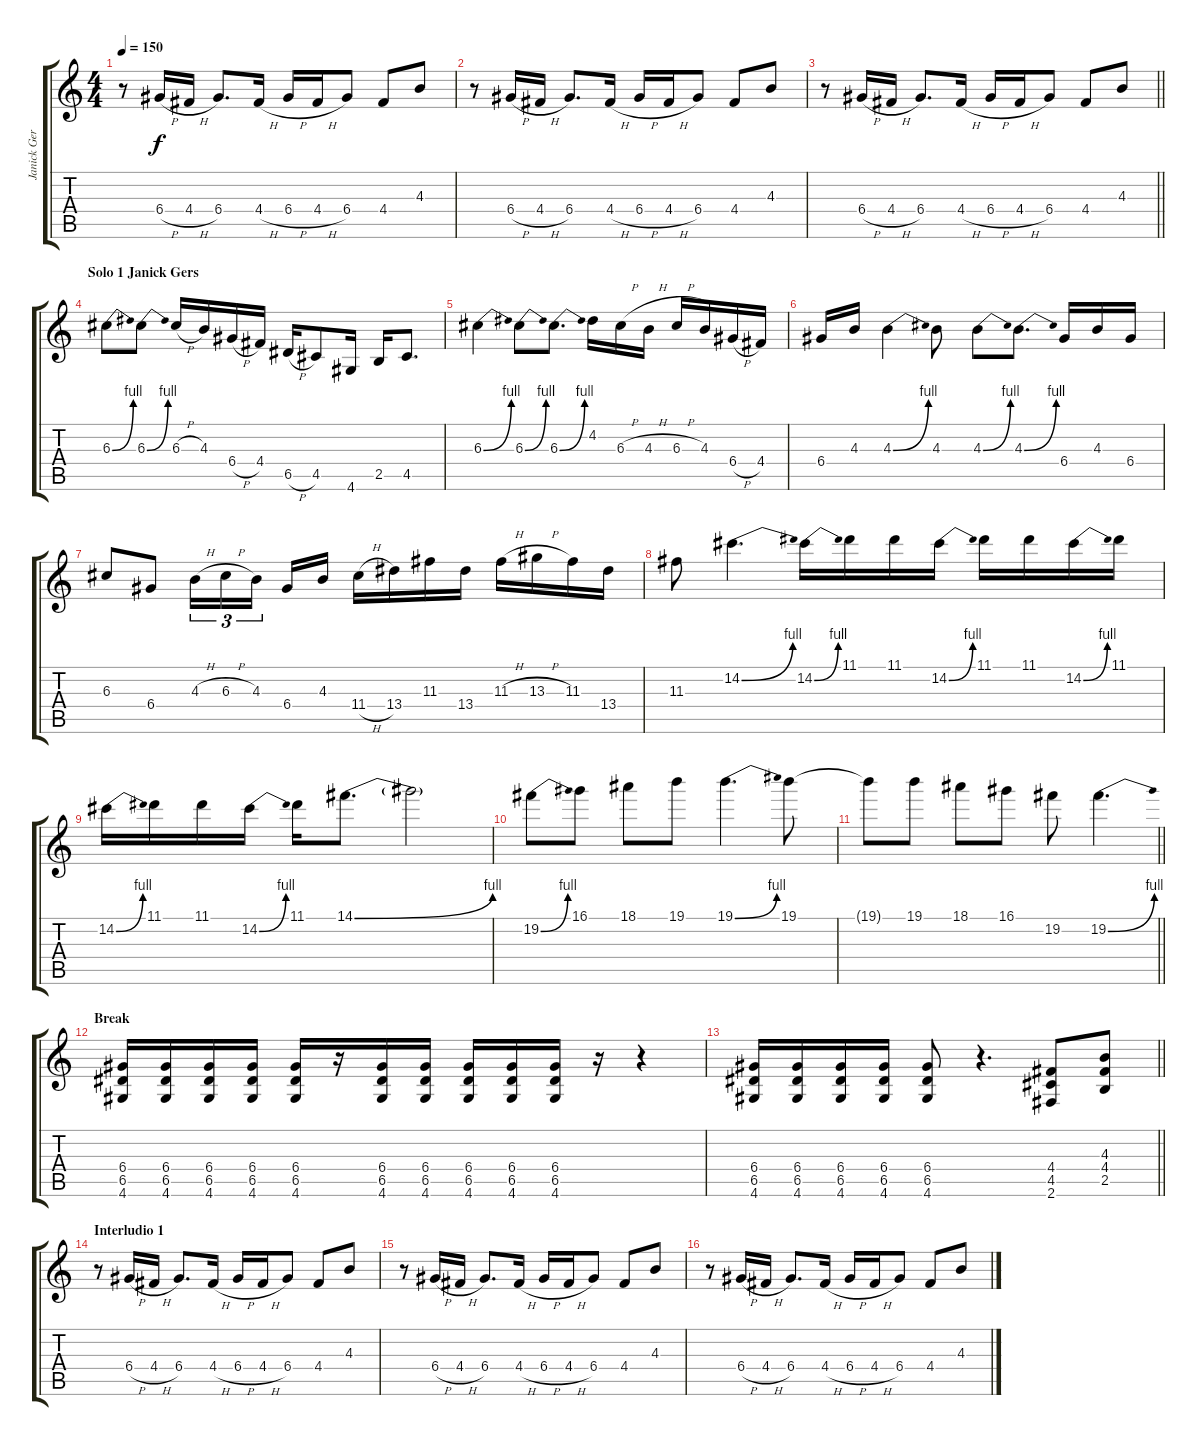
\track ("Janick Gers" "Janick Ger") {instrument overdrivenguitar}
\staff {score tabs}
\tuning (E4 B3 G3 D3 A2 E2) {hide}
\ts (4 4)
\tempo 150
\clef g2
\ks c
r.8{dy f} 6.4{h}.16 4.4{h}.16 6.4.8{d} 4.4{h}.16 6.4{h}.16 4.4{h}.16 6.4.8 4.4.8 4.3.8 |
r.8 6.4{h}.16 4.4{h}.16 6.4.8{d} 4.4{h}.16 6.4{h}.16 4.4{h}.16 6.4.8 4.4.8 4.3.8 |
\barLineRight lightlight
r.8 6.4{h}.16 4.4{h}.16 6.4.8{d} 4.4{h}.16 6.4{h}.16 4.4{h}.16 6.4.8 4.4.8 4.3.8 |
\section ("" "Solo 1 Janick Gers")
6.3{be (bend 0 0 60 4)}.8{volume 16} 6.3{be (bend 0 0 60 4)}.8 6.3{h}.16 4.3.16 6.4{h}.16 4.4.16 6.5{h}.16 4.5.8 4.6.16 2.5.16 4.5.8{d} |
6.3{be (bend 0 0 60 4)}.4 6.3{be (bend 0 0 60 4)}.8 6.3{be (bend 0 0 60 4)}.8{d} 4.2.16 6.3{h}.16 4.3{h}.16 6.3{h}.16 4.3.16 6.4{h}.16 4.4.16 |
6.4.16 4.3.16 4.3{be (bend 0 0 60 4)}.4 4.3.8 4.3{be (bend 0 0 60 4)}.8 4.3{be (bend 0 0 60 4)}.8{d} 6.4.16 4.3.16 6.4.16 |
6.3.8 6.4.8 4.3{h}.16{tu (3 2)} 6.3{h}.16{tu (3 2)} 4.3.16{tu (3 2) beam splitsecondary} 6.4.16 4.3.16 11.4{h}.16 13.4.16 11.3.16 13.4.16 11.3{h}.16 13.3{h}.16 11.3.16 13.4.16 |
11.3.8 14.2{be (bend 0 0 60 4)}.4{d} 14.2{be (bend 0 0 60 4)}.16 11.1.16 11.1.16 14.2{be (bend 0 0 60 4)}.16 11.1.16 11.1.16 14.2{be (bend 0 0 60 4)}.16 11.1.16 |
14.2{be (bend 0 0 60 4)}.16 11.1.16 11.1.16 14.2{be (bend 0 0 60 4)}.16 11.1.16 14.1{be (bend 0 0 60 4)}.8{d} 14.1{t}.2 |
19.2{be (bend 0 0 60 4)}.8 16.1.8 18.1.8 19.1.8 19.1{be (bend 0 0 60 4)}.4{d} 19.1.8 |
\barLineRight lightlight
19.1{t}.8 19.1.8 18.1.8 16.1.8 19.2.8 19.2{be (bend 0 0 60 4)}.4{d} |
\section ("" "Break")
(6.4 6.5 4.6).16{volume 11} (6.4 6.5 4.6).16 (6.4 6.5 4.6).16 (6.4 6.5 4.6).16 (6.4 6.5 4.6).16 r.16 (6.4 6.5 4.6).16 (6.4 6.5 4.6).16 (6.4 6.5 4.6).16 (6.4 6.5 4.6).16 (6.4 6.5 4.6).16 r.16 r.4 |
\barLineRight lightlight
(6.4 6.5 4.6).16 (6.4 6.5 4.6).16 (6.4 6.5 4.6).16 (6.4 6.5 4.6).16 (6.4 6.5 4.6).8 r.4{d} (4.4 4.5 2.6).8 (4.3 4.4 2.5).8 |
\section ("" "Interludio 1")
r.8 6.4{h}.16 4.4{h}.16 6.4.8{d} 4.4{h}.16 6.4{h}.16 4.4{h}.16 6.4.8 4.4.8 4.3.8 |
r.8 6.4{h}.16 4.4{h}.16 6.4.8{d} 4.4{h}.16 6.4{h}.16 4.4{h}.16 6.4.8 4.4.8 4.3.8 |
r.8 6.4{h}.16 4.4{h}.16 6.4.8{d} 4.4{h}.16 6.4{h}.16 4.4{h}.16 6.4.8 4.4.8 4.3.8
